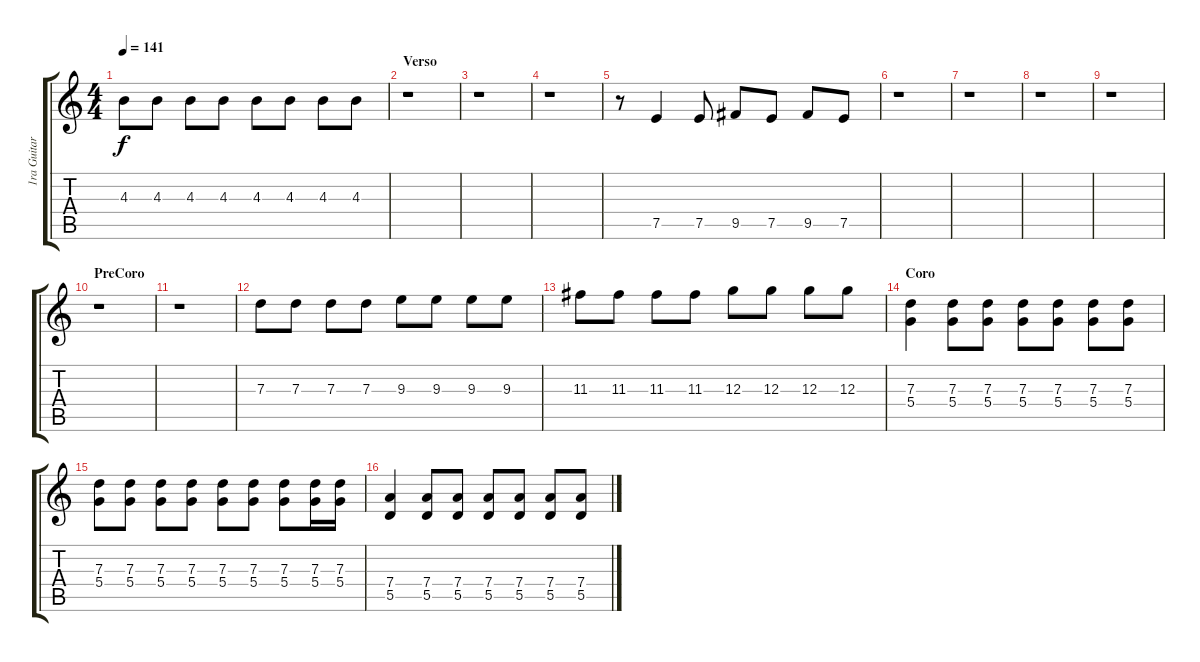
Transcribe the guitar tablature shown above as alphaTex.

\track ("1ra Guitarra" "1ra Guitar") {instrument overdrivenguitar}
\staff {score tabs}
\tuning (E4 B3 G3 D3 A2 E2) {hide}
\ts (4 4)
\tempo 141
\clef g2
\ks c
4.3.8{dy f} 4.3.8 4.3.8 4.3.8 4.3.8 4.3.8 4.3.8 4.3.8 |
\section ("" "Verso")
r.1 |
r.1 |
r.1 |
r.8 7.5.4 7.5.8 9.5.8 7.5.8 9.5.8 7.5.8 |
r.1 |
r.1 |
r.1 |
r.1 |
\section ("" "PreCoro")
r.1 |
r.1 |
7.3.8 7.3.8 7.3.8 7.3.8 9.3.8 9.3.8 9.3.8 9.3.8 |
11.3.8 11.3.8 11.3.8 11.3.8 12.3.8 12.3.8 12.3.8 12.3.8 |
\section ("" "Coro")
(7.3 5.4).4 (7.3 5.4).8 (7.3 5.4).8 (7.3 5.4).8 (7.3 5.4).8 (7.3 5.4).8 (7.3 5.4).8 |
(7.3 5.4).8 (7.3 5.4).8 (7.3 5.4).8 (7.3 5.4).8 (7.3 5.4).8 (7.3 5.4).8 (7.3 5.4).8 (7.3 5.4).16 (7.3 5.4).16 |
(7.4 5.5).4 (7.4 5.5).8 (7.4 5.5).8 (7.4 5.5).8 (7.4 5.5).8 (7.4 5.5).8 (7.4 5.5).8
